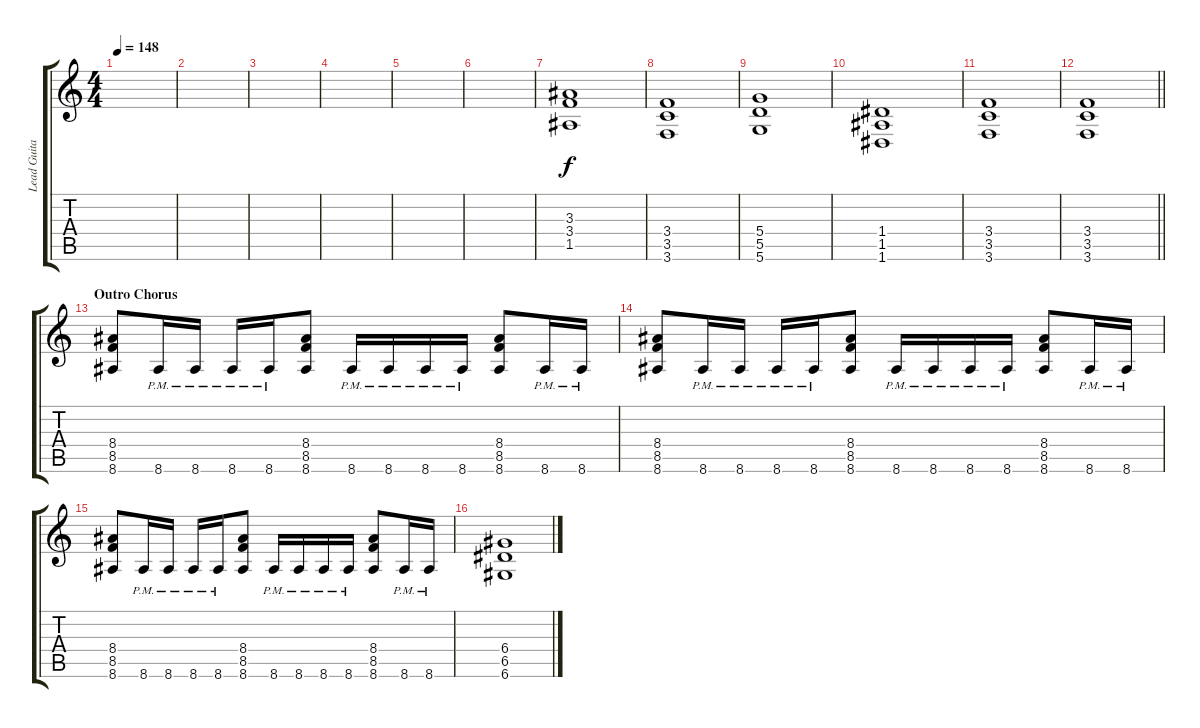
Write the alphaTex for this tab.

\track ("Lead Guitar" "Lead Guita") {instrument overdrivenguitar}
\staff {score tabs}
\tuning (E4 B3 G3 D3 A2 D2) {hide}
\ts (4 4)
\tempo 148
\clef g2
\ks c
|
|
|
|
|
|
(3.3 3.4 1.5).1{volume 16} |
(3.4 3.5 3.6).1 |
(5.4 5.5 5.6).1 |
(1.4 1.5 1.6).1 |
(3.4 3.5 3.6).1 |
\barLineRight lightlight
(3.4 3.5 3.6).1 |
\section ("" "Outro Chorus")
(8.4 8.5 8.6).8 8.6{pm}.16 8.6{pm}.16 8.6{pm}.16 8.6{pm}.16 (8.4 8.5 8.6).8 8.6{pm}.16 8.6{pm}.16 8.6{pm}.16 8.6{pm}.16 (8.4 8.5 8.6).8 8.6{pm}.16 8.6{pm}.16 |
(8.4 8.5 8.6).8 8.6{pm}.16 8.6{pm}.16 8.6{pm}.16 8.6{pm}.16 (8.4 8.5 8.6).8 8.6{pm}.16 8.6{pm}.16 8.6{pm}.16 8.6{pm}.16 (8.4 8.5 8.6).8 8.6{pm}.16 8.6{pm}.16 |
(8.4 8.5 8.6).8 8.6{pm}.16 8.6{pm}.16 8.6{pm}.16 8.6{pm}.16 (8.4 8.5 8.6).8 8.6{pm}.16 8.6{pm}.16 8.6{pm}.16 8.6{pm}.16 (8.4 8.5 8.6).8 8.6{pm}.16 8.6{pm}.16 |
(6.4 6.5 6.6).1
